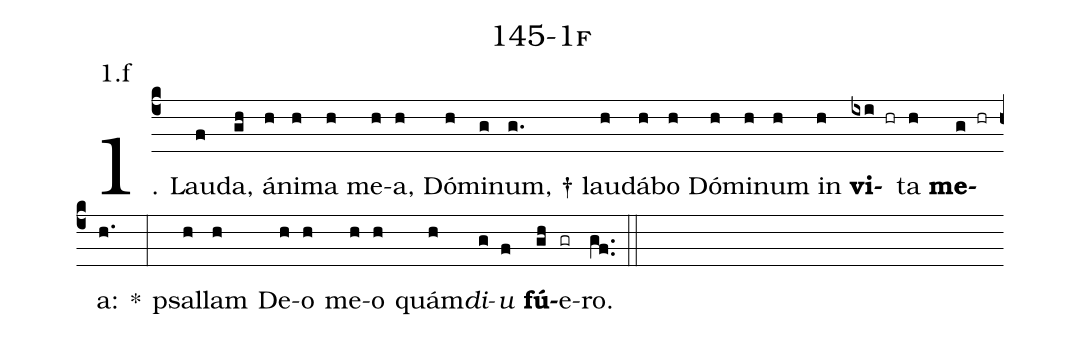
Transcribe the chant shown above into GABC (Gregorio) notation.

name: 145-1f;
annotation: 1.f;
%%
(c4)1. Lau(f)da,(gh) á(h)ni(h)ma(h) me(h)a,(h) Dó(h)mi(g)num, †(g.) lau(h)dá(h)bo(h) Dó(h)mi(h)num(h) in(h) <b>vi</b>(ixi hr)ta(h) <b>me</b>(g hr)a:(h.) *(:) psal(h)lam(h) De(h)o(h) me(h)o(h) quám(h)<i>di</i>(g)<i>u</i>(f) <b>fú</b>(gh)e(gr)ro.(gf..) (::)
